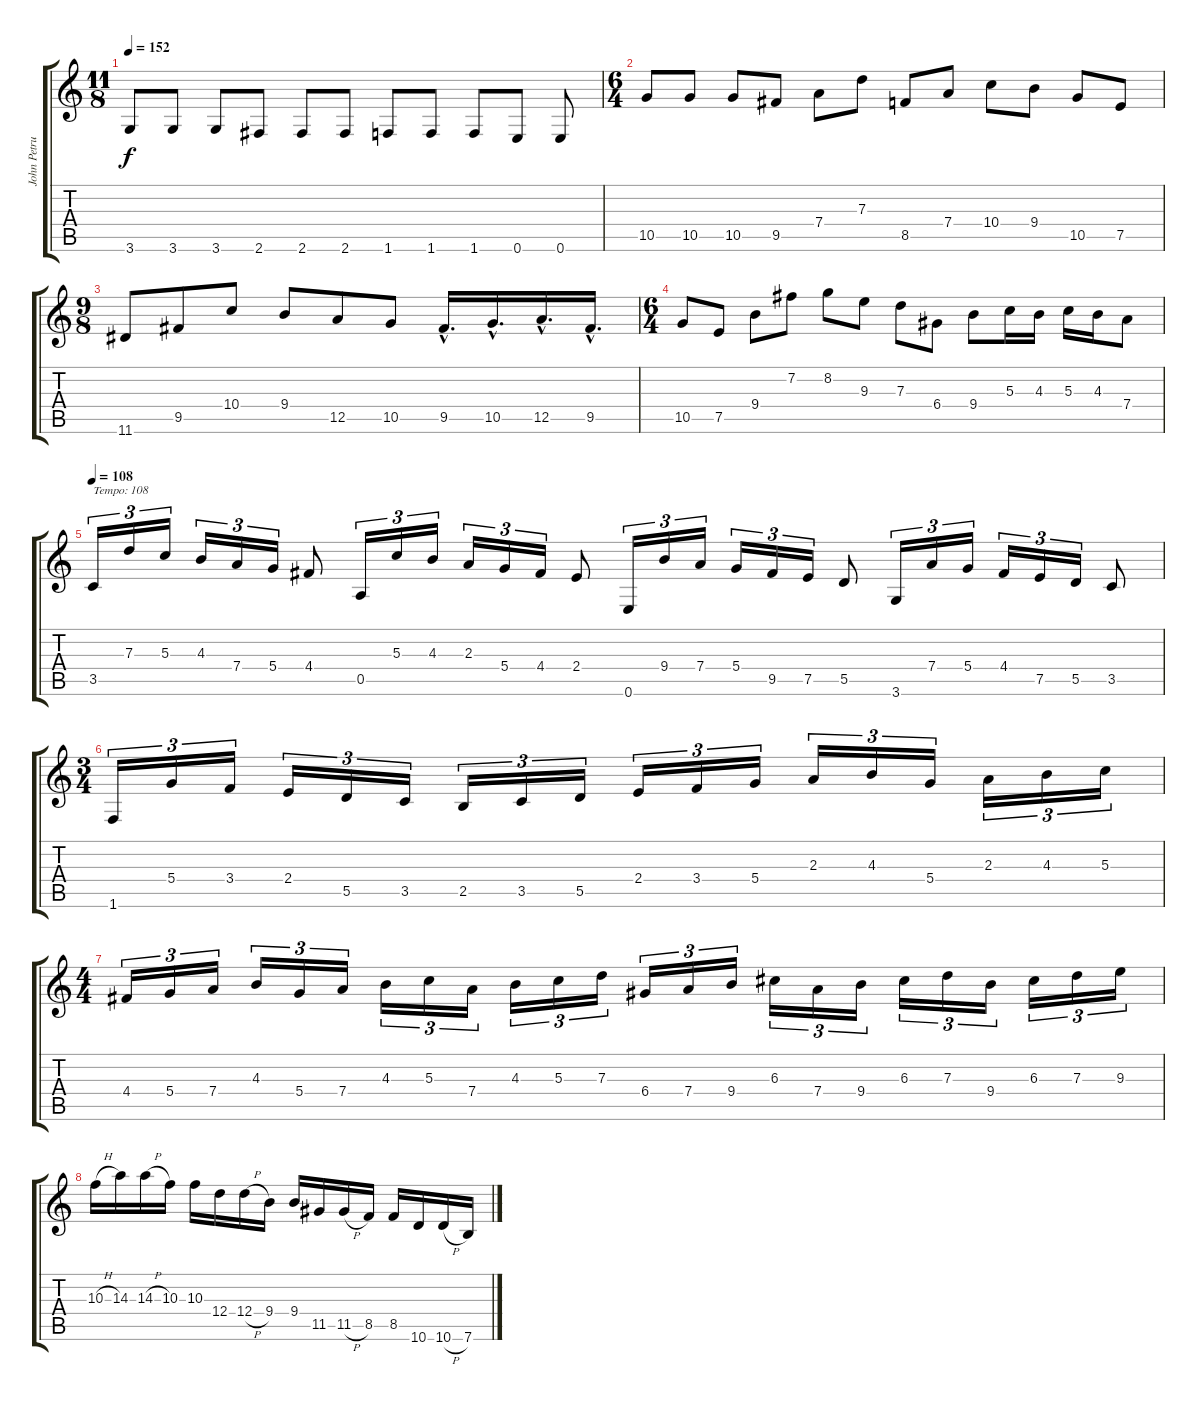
\track ("John Petrucci - 6 Strings Guitar" "John Petru") {instrument distortionguitar}
\staff {score tabs}
\tuning (E4 B3 G3 D3 A2 E2) {hide}
\ts (11 8)
\tempo 152
\clef g2
\ks c
3.6.8{dy f} 3.6.8 3.6.8 2.6.8 2.6.8 2.6.8 1.6.8 1.6.8 1.6.8 0.6.8 0.6.8 |
\ts (6 4)
10.5.8 10.5.8 10.5.8 9.5.8 7.4.8 7.3.8 8.5.8 7.4.8 10.4.8 9.4.8 10.5.8 7.5.8 |
\ts (9 8)
11.6.8 9.5.8 10.4.8 9.4.8 12.5.8 10.5.8 9.5{hac}.16{d} 10.5{hac}.16{d} 12.5{hac}.16{d} 9.5{hac}.16{d} |
\ts (6 4)
10.5.8 7.5.8 9.4.8 7.2.8 8.2.8 9.3.8 7.3.8 6.4.8 9.4.8 5.3.16 4.3.16 5.3.16 4.3.16 7.4.8 |
\tempo 108
3.5.16{tu (3 2) txt "Tempo: 108"} 7.3.16{tu (3 2)} 5.3.16{tu (3 2)} 4.3.16{tu (3 2)} 7.4.16{tu (3 2)} 5.4.16{tu (3 2)} 4.4.8 0.5.16{tu (3 2)} 5.3.16{tu (3 2)} 4.3.16{tu (3 2)} 2.3.16{tu (3 2)} 5.4.16{tu (3 2)} 4.4.16{tu (3 2)} 2.4.8 0.6.16{tu (3 2)} 9.4.16{tu (3 2)} 7.4.16{tu (3 2)} 5.4.16{tu (3 2)} 9.5.16{tu (3 2)} 7.5.16{tu (3 2)} 5.5.8 3.6.16{tu (3 2)} 7.4.16{tu (3 2)} 5.4.16{tu (3 2)} 4.4.16{tu (3 2)} 7.5.16{tu (3 2)} 5.5.16{tu (3 2)} 3.5.8 |
\ts (3 4)
1.6.16{tu (3 2)} 5.4.16{tu (3 2)} 3.4.16{tu (3 2)} 2.4.16{tu (3 2)} 5.5.16{tu (3 2)} 3.5.16{tu (3 2)} 2.5.16{tu (3 2)} 3.5.16{tu (3 2)} 5.5.16{tu (3 2)} 2.4.16{tu (3 2)} 3.4.16{tu (3 2)} 5.4.16{tu (3 2)} 2.3.16{tu (3 2)} 4.3.16{tu (3 2)} 5.4.16{tu (3 2)} 2.3.16{tu (3 2)} 4.3.16{tu (3 2)} 5.3.16{tu (3 2)} |
\ts (4 4)
4.4.16{tu (3 2)} 5.4.16{tu (3 2)} 7.4.16{tu (3 2)} 4.3.16{tu (3 2)} 5.4.16{tu (3 2)} 7.4.16{tu (3 2)} 4.3.16{tu (3 2)} 5.3.16{tu (3 2)} 7.4.16{tu (3 2)} 4.3.16{tu (3 2)} 5.3.16{tu (3 2)} 7.3.16{tu (3 2)} 6.4.16{tu (3 2)} 7.4.16{tu (3 2)} 9.4.16{tu (3 2)} 6.3.16{tu (3 2)} 7.4.16{tu (3 2)} 9.4.16{tu (3 2)} 6.3.16{tu (3 2)} 7.3.16{tu (3 2)} 9.4.16{tu (3 2)} 6.3.16{tu (3 2)} 7.3.16{tu (3 2)} 9.3.16{tu (3 2)} |
10.3{h}.16 14.3.16 14.3{h}.16 10.3.16 10.3.16 12.4.16 12.4{h}.16 9.4.16 9.4.16 11.5.16 11.5{h}.16 8.5.16 8.5.16 10.6.16 10.6{h}.16 7.6{ss}.16
